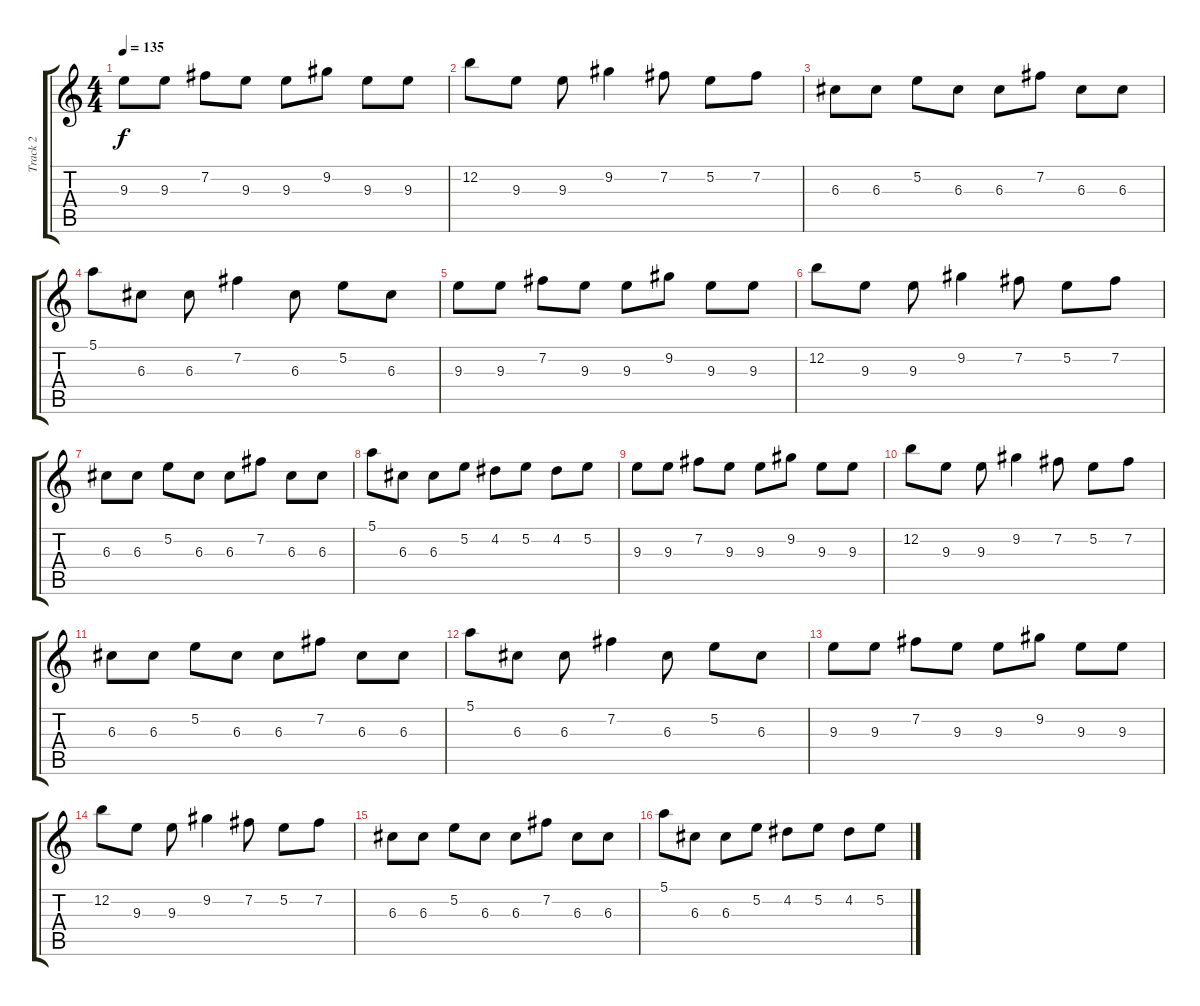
\track ("Track 2" "Track 2") {instrument distortionguitar}
\staff {score tabs}
\tuning (E4 B3 G3 D3 A2 E2) {hide}
\ts (4 4)
\tempo 135
\clef g2
\ks c
9.3.8{dy f} 9.3.8 7.2.8 9.3.8 9.3.8 9.2.8 9.3.8 9.3.8 |
12.2.8 9.3.8 9.3.8 9.2.4 7.2.8 5.2.8 7.2.8 |
6.3.8 6.3.8 5.2.8 6.3.8 6.3.8 7.2.8 6.3.8 6.3.8 |
5.1.8 6.3.8 6.3.8 7.2.4 6.3.8 5.2.8 6.3.8 |
9.3.8 9.3.8 7.2.8 9.3.8 9.3.8 9.2.8 9.3.8 9.3.8 |
12.2.8 9.3.8 9.3.8 9.2.4 7.2.8 5.2.8 7.2.8 |
6.3.8 6.3.8 5.2.8 6.3.8 6.3.8 7.2.8 6.3.8 6.3.8 |
5.1.8 6.3.8 6.3.8 5.2.8 4.2.8 5.2.8 4.2.8 5.2.8 |
9.3.8 9.3.8 7.2.8 9.3.8 9.3.8 9.2.8 9.3.8 9.3.8 |
12.2.8 9.3.8 9.3.8 9.2.4 7.2.8 5.2.8 7.2.8 |
6.3.8 6.3.8 5.2.8 6.3.8 6.3.8 7.2.8 6.3.8 6.3.8 |
5.1.8 6.3.8 6.3.8 7.2.4 6.3.8 5.2.8 6.3.8 |
9.3.8 9.3.8 7.2.8 9.3.8 9.3.8 9.2.8 9.3.8 9.3.8 |
12.2.8 9.3.8 9.3.8 9.2.4 7.2.8 5.2.8 7.2.8 |
6.3.8 6.3.8 5.2.8 6.3.8 6.3.8 7.2.8 6.3.8 6.3.8 |
5.1.8 6.3.8 6.3.8 5.2.8 4.2.8 5.2.8 4.2.8 5.2.8
